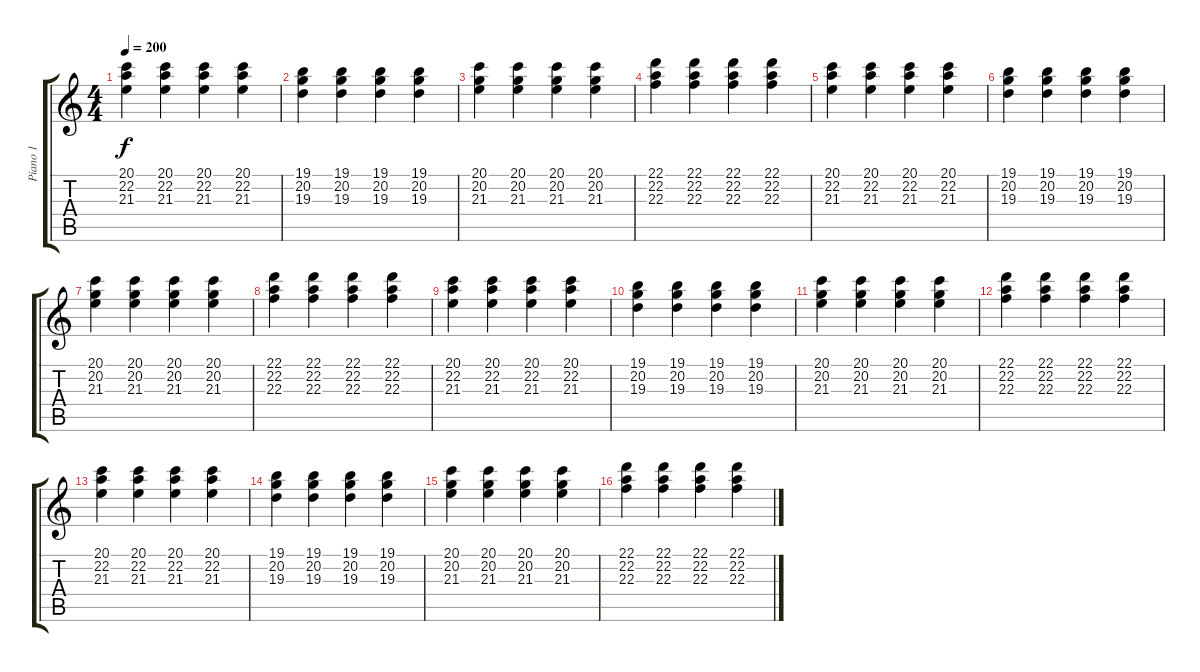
\track ("Piano 1" "Piano 1") {instrument acousticgrandpiano}
\staff {score tabs}
\tuning (E4 B3 G3 D3 A2 E2) {hide}
\ts (4 4)
\tempo 200
\clef g2
\ks c
(20.1 22.2 21.3).4{dy f instrument acousticgrandpiano} (20.1 22.2 21.3).4 (20.1 22.2 21.3).4 (20.1 22.2 21.3).4 |
(19.1 20.2 19.3).4 (19.1 20.2 19.3).4 (19.1 20.2 19.3).4 (19.1 20.2 19.3).4 |
(20.1 20.2 21.3).4 (20.1 20.2 21.3).4 (20.1 20.2 21.3).4 (20.1 20.2 21.3).4 |
(22.1 22.2 22.3).4 (22.1 22.2 22.3).4 (22.1 22.2 22.3).4 (22.1 22.2 22.3).4 |
(20.1 22.2 21.3).4 (20.1 22.2 21.3).4 (20.1 22.2 21.3).4 (20.1 22.2 21.3).4 |
(19.1 20.2 19.3).4 (19.1 20.2 19.3).4 (19.1 20.2 19.3).4 (19.1 20.2 19.3).4 |
(20.1 20.2 21.3).4 (20.1 20.2 21.3).4 (20.1 20.2 21.3).4 (20.1 20.2 21.3).4 |
(22.1 22.2 22.3).4 (22.1 22.2 22.3).4 (22.1 22.2 22.3).4 (22.1 22.2 22.3).4 |
(20.1 22.2 21.3).4 (20.1 22.2 21.3).4 (20.1 22.2 21.3).4 (20.1 22.2 21.3).4 |
(19.1 20.2 19.3).4 (19.1 20.2 19.3).4 (19.1 20.2 19.3).4 (19.1 20.2 19.3).4 |
(20.1 20.2 21.3).4 (20.1 20.2 21.3).4 (20.1 20.2 21.3).4 (20.1 20.2 21.3).4 |
(22.1 22.2 22.3).4 (22.1 22.2 22.3).4 (22.1 22.2 22.3).4 (22.1 22.2 22.3).4 |
(20.1 22.2 21.3).4 (20.1 22.2 21.3).4 (20.1 22.2 21.3).4 (20.1 22.2 21.3).4 |
(19.1 20.2 19.3).4 (19.1 20.2 19.3).4 (19.1 20.2 19.3).4 (19.1 20.2 19.3).4 |
(20.1 20.2 21.3).4 (20.1 20.2 21.3).4 (20.1 20.2 21.3).4 (20.1 20.2 21.3).4 |
(22.1 22.2 22.3).4 (22.1 22.2 22.3).4 (22.1 22.2 22.3).4 (22.1 22.2 22.3).4
